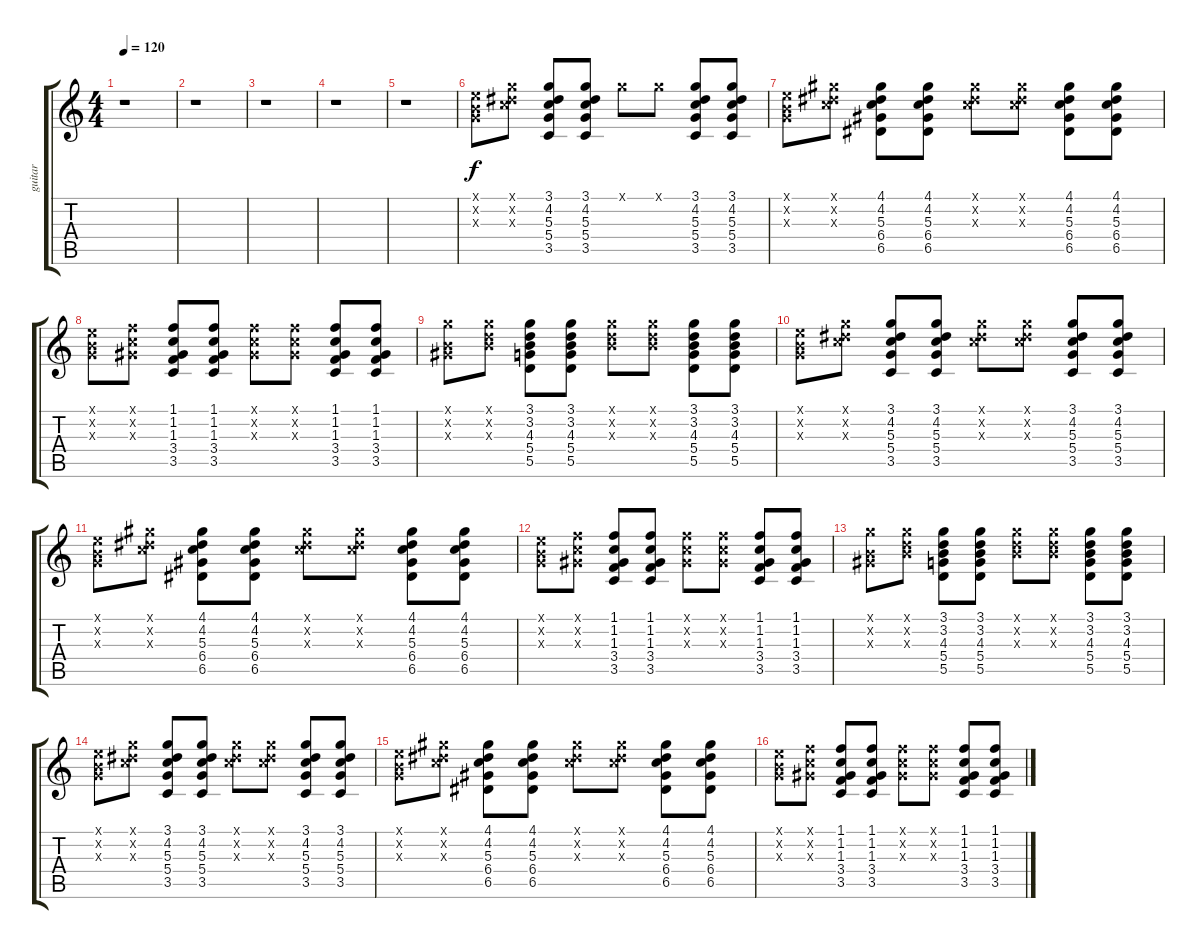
\track ("guitar" "guitar") {instrument electricguitarmuted}
\staff {score tabs}
\tuning (E4 B3 G3 D3 A2 E2) {hide}
\ts (4 4)
\tempo 120
\clef g2
\ks c
r.1{dy f instrument electricguitarmuted} |
r.1 |
r.1 |
r.1 |
r.1 |
(0.1{x} 0.2{x} 0.3{x}).8 (3.1{x} 4.2{x} 5.3{x}).8 (3.1 4.2 5.3 5.4 3.5).8 (3.1 4.2 5.3 5.4 3.5).8 3.1{x}.8 3.1{x}.8 (3.1 4.2 5.3 5.4 3.5).8 (3.1 4.2 5.3 5.4 3.5).8 |
(0.1{x} 0.2{x} 0.3{x}).8 (4.1{x} 4.2{x} 5.3{x}).8 (4.1 4.2 5.3 6.4 6.5).8 (4.1 4.2 5.3 6.4 6.5).8 (4.1{x} 4.2{x} 5.3{x}).8 (4.1{x} 4.2{x} 5.3{x}).8 (4.1 4.2 5.3 6.4 6.5).8 (4.1 4.2 5.3 6.4 6.5).8 |
(0.1{x} 0.2{x} 0.3{x}).8 (1.1{x} 1.2{x} 1.3{x}).8 (1.1 1.2 1.3 3.4 3.5).8 (1.1 1.2 1.3 3.4 3.5).8 (1.1{x} 1.2{x} 1.3{x}).8 (1.1{x} 1.2{x} 1.3{x}).8 (1.1 1.2 1.3 3.4 3.5).8 (1.1 1.2 1.3 3.4 3.5).8 |
(3.1{x} 0.2{x} 1.3{x}).8 (3.1{x} 3.2{x} 4.3{x}).8 (3.1 3.2 4.3 5.4 5.5).8 (3.1 3.2 4.3 5.4 5.5).8 (3.1{x} 3.2{x} 4.3{x}).8 (3.1{x} 3.2{x} 4.3{x}).8 (3.1 3.2 4.3 5.4 5.5).8 (3.1 3.2 4.3 5.4 5.5).8 |
(0.1{x} 0.2{x} 0.3{x}).8 (3.1{x} 4.2{x} 5.3{x}).8 (3.1 4.2 5.3 5.4 3.5).8 (3.1 4.2 5.3 5.4 3.5).8 (3.1{x} 4.2{x} 5.3{x}).8 (3.1{x} 4.2{x} 5.3{x}).8 (3.1 4.2 5.3 5.4 3.5).8 (3.1 4.2 5.3 5.4 3.5).8 |
(0.1{x} 0.2{x} 0.3{x}).8 (4.1{x} 4.2{x} 5.3{x}).8 (4.1 4.2 5.3 6.4 6.5).8 (4.1 4.2 5.3 6.4 6.5).8 (4.1{x} 4.2{x} 5.3{x}).8 (4.1{x} 4.2{x} 5.3{x}).8 (4.1 4.2 5.3 6.4 6.5).8 (4.1 4.2 5.3 6.4 6.5).8 |
(0.1{x} 0.2{x} 0.3{x}).8 (1.1{x} 1.2{x} 1.3{x}).8 (1.1 1.2 1.3 3.4 3.5).8 (1.1 1.2 1.3 3.4 3.5).8 (1.1{x} 1.2{x} 1.3{x}).8 (1.1{x} 1.2{x} 1.3{x}).8 (1.1 1.2 1.3 3.4 3.5).8 (1.1 1.2 1.3 3.4 3.5).8 |
(3.1{x} 0.2{x} 1.3{x}).8 (3.1{x} 3.2{x} 4.3{x}).8 (3.1 3.2 4.3 5.4 5.5).8 (3.1 3.2 4.3 5.4 5.5).8 (3.1{x} 3.2{x} 4.3{x}).8 (3.1{x} 3.2{x} 4.3{x}).8 (3.1 3.2 4.3 5.4 5.5).8 (3.1 3.2 4.3 5.4 5.5).8 |
(0.1{x} 0.2{x} 0.3{x}).8 (3.1{x} 4.2{x} 5.3{x}).8 (3.1 4.2 5.3 5.4 3.5).8 (3.1 4.2 5.3 5.4 3.5).8 (3.1{x} 4.2{x} 5.3{x}).8 (3.1{x} 4.2{x} 5.3{x}).8 (3.1 4.2 5.3 5.4 3.5).8 (3.1 4.2 5.3 5.4 3.5).8 |
(0.1{x} 0.2{x} 0.3{x}).8 (4.1{x} 4.2{x} 5.3{x}).8 (4.1 4.2 5.3 6.4 6.5).8 (4.1 4.2 5.3 6.4 6.5).8 (4.1{x} 4.2{x} 5.3{x}).8 (4.1{x} 4.2{x} 5.3{x}).8 (4.1 4.2 5.3 6.4 6.5).8 (4.1 4.2 5.3 6.4 6.5).8 |
(0.1{x} 0.2{x} 0.3{x}).8 (1.1{x} 1.2{x} 1.3{x}).8 (1.1 1.2 1.3 3.4 3.5).8 (1.1 1.2 1.3 3.4 3.5).8 (1.1{x} 1.2{x} 1.3{x}).8 (1.1{x} 1.2{x} 1.3{x}).8 (1.1 1.2 1.3 3.4 3.5).8 (1.1 1.2 1.3 3.4 3.5).8
